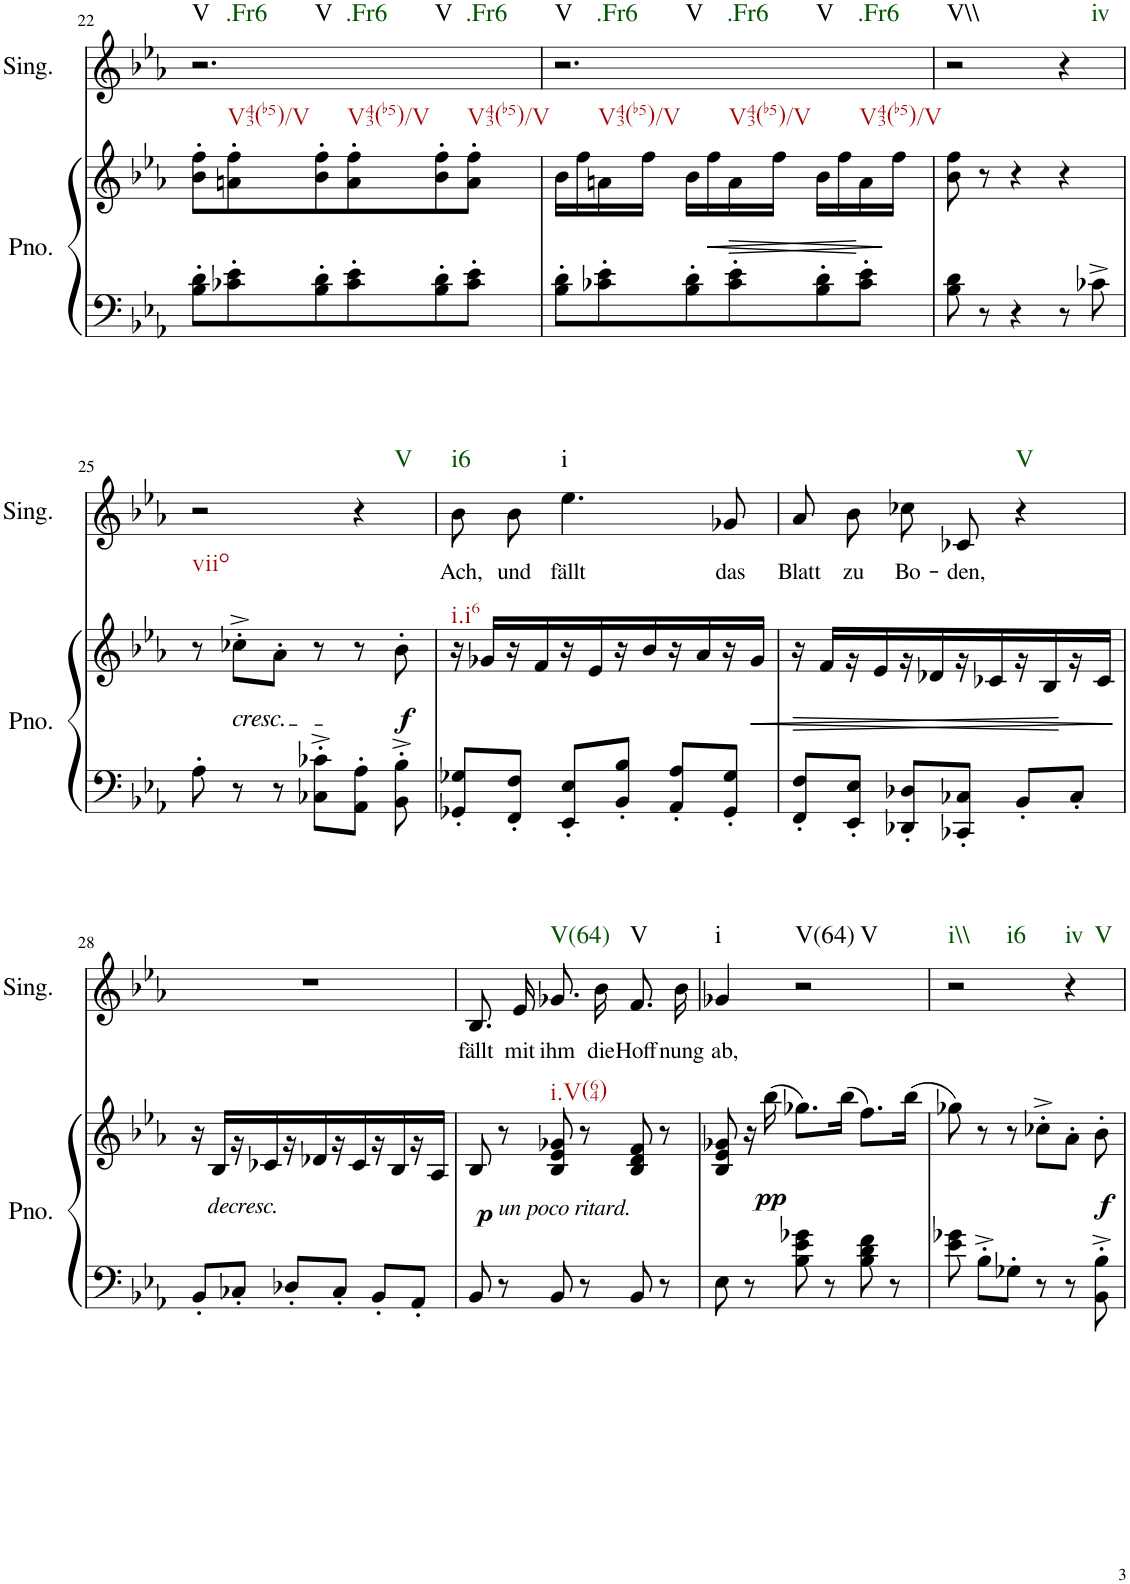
**kern	**kern	**dynam	**kern	**text	**harte
*part2	*part2	*part2	*part1	*part1	*part1
*staff3	*staff2	*staff2/3	*staff1	*staff1	*
*I"Pianoforte	*	*	*I"Singstimme	*	*
*I'Pno.	*	*	*I'Sing.	*	*
!!LO:PB:g=z
*clefF4	*clefG2	*	*clefG2	*	*
*k[b-e-a-]	*k[b-e-a-]	*	*k[b-e-a-]	*	*
*M3/4	*M3/4	*	*M3/4	*	*
=22	=22	=22	=22	=22	=22
!	!	!	!	!	!LO:H:n=1:kt=V
!	!	!	!	!	!LO:H:n=2:kt=.Fr6
!	!	!	!	!	!LO:H:n=3:kt=V
!	!	!	!	!	!LO:H:n=4:kt=.Fr6
!	!	!	!	!	!LO:H:n=5:kt=V
!	!	!	!	!	!LO:H:n=6:kt=.Fr6
8B-\' 8d\'L	8b-\' 8ff\'L	.	2.r	.	N N N N N N
8c-X\' 8e-\'	8an\' 8ff\'	.	.	.	.
8B-\' 8d\'	8b-\' 8ff\'	.	.	.	.
8c-\' 8e-\'	8a\' 8ff\'	.	.	.	.
8B-\' 8d\'	8b-\' 8ff\'	.	.	.	.
8c-\' 8e-\'J	8a\' 8ff\'J	.	.	.	.
=23	=23	=23	=23	=23	=23
!	!	!	!	!	!LO:H:n=1:kt=V
!	!	!	!	!	!LO:H:n=2:kt=.Fr6
!	!	!	!	!	!LO:H:n=3:kt=V
!	!	!	!	!	!LO:H:n=4:kt=.Fr6
!	!	!	!	!	!LO:H:n=5:kt=V
!	!	!	!	!	!LO:H:n=6:kt=.Fr6
8B-\' 8d\'L	16b-\LL	.	2.r	.	N N N N N N
.	16ff\	.	.	.	.
8c-X\' 8e-\'	16an\	.	.	.	.
.	16ff\JJ	.	.	.	.
8B-\' 8d\'	16b-\LL	.	.	.	.
!	!	!LO:HP:b	!	!	!
.	16ff\	<	.	.	.
!	!	!LO:HP:n=1:b	!	!	!
8c-\' 8e-\'	16a\	[ >	.	.	.
.	16ff\JJ	]	.	.	.
8B-\' 8d\'	16b-\LL	.	.	.	.
.	16ff\	.	.	.	.
8c-\' 8e-\'J	16a\	.	.	.	.
.	16ff\JJ	.	.	.	.
=24	=24	=24	=24	=24	=24
!	!	!	!	!	!LO:H:kt=V\\
8B-\ 8d\	8b-\ 8ff\	.	2r	.	N
8r	8r	.	.	.	.
4r	4r	.	.	.	.
!	!	!	!	!	!LO:H:kt=iv
8r	4r	.	4r	.	N
8c-X^\	.	.	.	.	.
!!LO:LB:g=z
=25	=25	=25	=25	=25	=25
8A-'\	8r	.	2r	.	.
!	!LO:TX:b:i:t=cresc.	!	!	!	!
8r	8cc-X'^\L	.	.	.	.
8r	8a-'\J	.	.	.	.
8C-X\'^ 8c-X\'^L	8r	.	.	.	.
!	!	!	!	!	!LO:H:kt=V
8AA-\' 8A-\'J	8r	.	4r	.	N
!	!	!LO:DY:b	!	!	!
8BB-\'^ 8B-\'^	8b-'\	f	.	.	.
=26	=26	=26	=26	=26	=26
!	!	!	!	!LO:LY:b	!LO:H:kt=i6
8GG-X/' 8G-X/'L	16r	.	8b-\L	Ach,	N
.	16g-X/LL	.	.	.	.
!	!	!	!	!LO:LY:b	!
8FF/' 8F/'J	16r	.	8b-\J	und	.
.	16f/	.	.	.	.
!	!	!	!	!LO:LY:b	!LO:H:kt=i
8EE-/' 8E-/'L	16r	.	4.ee-\	fällt	N
.	16e-/	.	.	.	.
8BB-/' 8B-/'J	16r	.	.	.	.
.	16b-/	.	.	.	.
8AA-/' 8A-/'L	16r	.	.	.	.
.	16a-/	.	.	.	.
!	!	!	!	!LO:LY:b	!
8GG-/' 8G-/'J	16r	.	8g-X/	das	.
!	!	!LO:HP:b	!	!	!
.	16g-/JJ	<	.	.	.
.	.	[	.	.	.
=27	=27	=27	=27	=27	=27
!	!	!LO:HP:b	!	!LO:LY:b	!
8FF/' 8F/'L	16r	>	8a-/L	Blatt	.
.	16f/LL	]	.	.	.
!	!	!	!	!LO:LY:b	!
8EE-/' 8E-/'J	16r	.	8b-/J	zu	.
.	16e-/	.	.	.	.
!	!	!	!	!LO:LY:b	!
8DD-X/' 8D-X/'L	16r	.	8cc-X/L	Bo-	.
.	16d-X/	.	.	.	.
!	!	!	!	!LO:LY:b	!
8CC-X/' 8C-X/'J	16r	.	8c-X/J	-den,	.
.	16c-X/	.	.	.	.
!	!	!	!	!	!LO:H:kt=V
8BB-'/L	16r	.	4r	.	N
.	16B-/	.	.	.	.
8C-'/J	16r	.	.	.	.
.	16c-/JJ	.	.	.	.
!!LO:LB:g=z
=28	=28	=28	=28	=28	=28
8BB-'/L	16r	.	2.r	.	.
!	!LO:TX:b:i:t=decresc.	!	!	!	!
.	16B-/LL	.	.	.	.
8C-X'/J	16r	.	.	.	.
.	16c-X/	.	.	.	.
8D-X'/L	16r	.	.	.	.
.	16d-X/	.	.	.	.
8C-'/J	16r	.	.	.	.
.	16c-/	.	.	.	.
8BB-'/L	16r	.	.	.	.
.	16B-/	.	.	.	.
8AA-'/J	16r	.	.	.	.
.	16A-/JJ	.	.	.	.
=29	=29	=29	=29	=29	=29
!	!LO:TX:b:i:t=un poco ritard.	!	!	!	!
!	!	!LO:DY:a=2	!	!LO:LY:b	!
8BB-/	8B-/	p	8.B-/L	fällt	.
8r	8r	.	.	.	.
!	!	!	!	!LO:LY:b	!
.	.	.	16e-/Jk	mit	.
!	!	!	!	!LO:LY:b	!LO:H:kt=V(64)
8BB-/	8B-/ 8e-/ 8g-X/	.	8.g-X/L	ihm	N
8r	8r	.	.	.	.
!	!	!	!	!LO:LY:b	!
.	.	.	16b-/Jk	die	.
!	!	!	!	!LO:LY:b	!LO:H:kt=V
8BB-/	8B-/ 8d/ 8f/	.	8.f/L	Hoff-	N
8r	8r	.	.	.	.
!	!	!	!	!LO:LY:b	!
.	.	.	16b-/Jk	-nung	.
=30	=30	=30	=30	=30	=30
!	!	!	!	!LO:LY:b	!LO:H:kt=i
8E-\	8B-/ 8e-/ 8g-X/	.	4g-X/	ab,	N
8r	16r	.	.	.	.
!	!	!LO:DY:b	!	!	!
.	(16bb-\	pp	.	.	.
!	!	!	!	!	!LO:H:n=1:kt=V(64)
!	!	!	!	!	!LO:H:n=2:kt=V
8B-\ 8e-\ 8g-X\	8.gg-X\L)	.	2r	.	N N
8r	.	.	.	.	.
.	(16bb-\Jk	.	.	.	.
8B-\ 8d\ 8f\	8.ff\L)	.	.	.	.
8r	.	.	.	.	.
.	(16bb-\Jk	.	.	.	.
=31	=31	=31	=31	=31	=31
!	!	!	!	!	!LO:H:n=1:kt=i\\
!	!	!	!	!	!LO:H:n=2:kt=i6
8e-\ 8g-X\	8gg-X\)	.	2r	.	N N
8B-'^\L	8r	.	.	.	.
8G-X'\J	8r	.	.	.	.
8r	8cc-X'^\L	.	.	.	.
!	!	!	!	!	!LO:H:n=1:kt=iv
!	!	!	!	!	!LO:H:n=2:kt=V
8r	8a-'\J	.	4r	.	N N
!	!	!LO:DY:a=2	!	!	!
8BB-\'^ 8B-\'^	8b-'\	f	.	.	.
=	=	=	=	=	=
*-	*-	*-	*-	*-	*-
